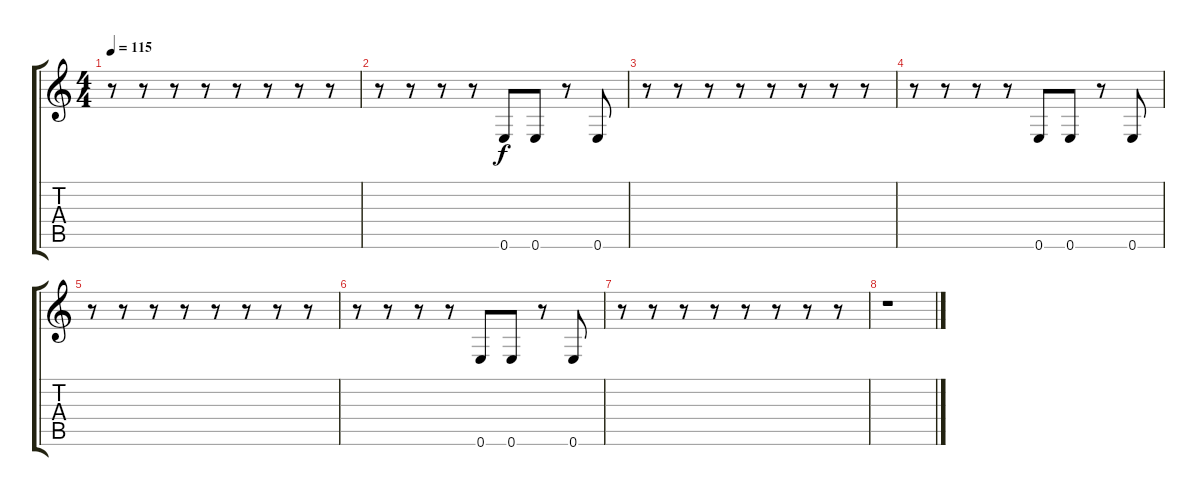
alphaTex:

\track "" {instrument synthbass1}
\staff {score tabs}
\tuning (E4 B3 G3 D3 A2 E2) {hide}
\ts (4 4)
\tempo 115
\clef g2
\ks c
r.8{dy f} r.8 r.8 r.8 r.8 r.8 r.8 r.8 |
r.8 r.8 r.8 r.8 0.6.8 0.6.8 r.8 0.6.8 |
r.8 r.8 r.8 r.8 r.8 r.8 r.8 r.8 |
r.8 r.8 r.8 r.8 0.6.8 0.6.8 r.8 0.6.8 |
r.8 r.8 r.8 r.8 r.8 r.8 r.8 r.8 |
r.8 r.8 r.8 r.8 0.6.8 0.6.8 r.8 0.6.8 |
r.8 r.8 r.8 r.8 r.8 r.8 r.8 r.8 |
r.1
